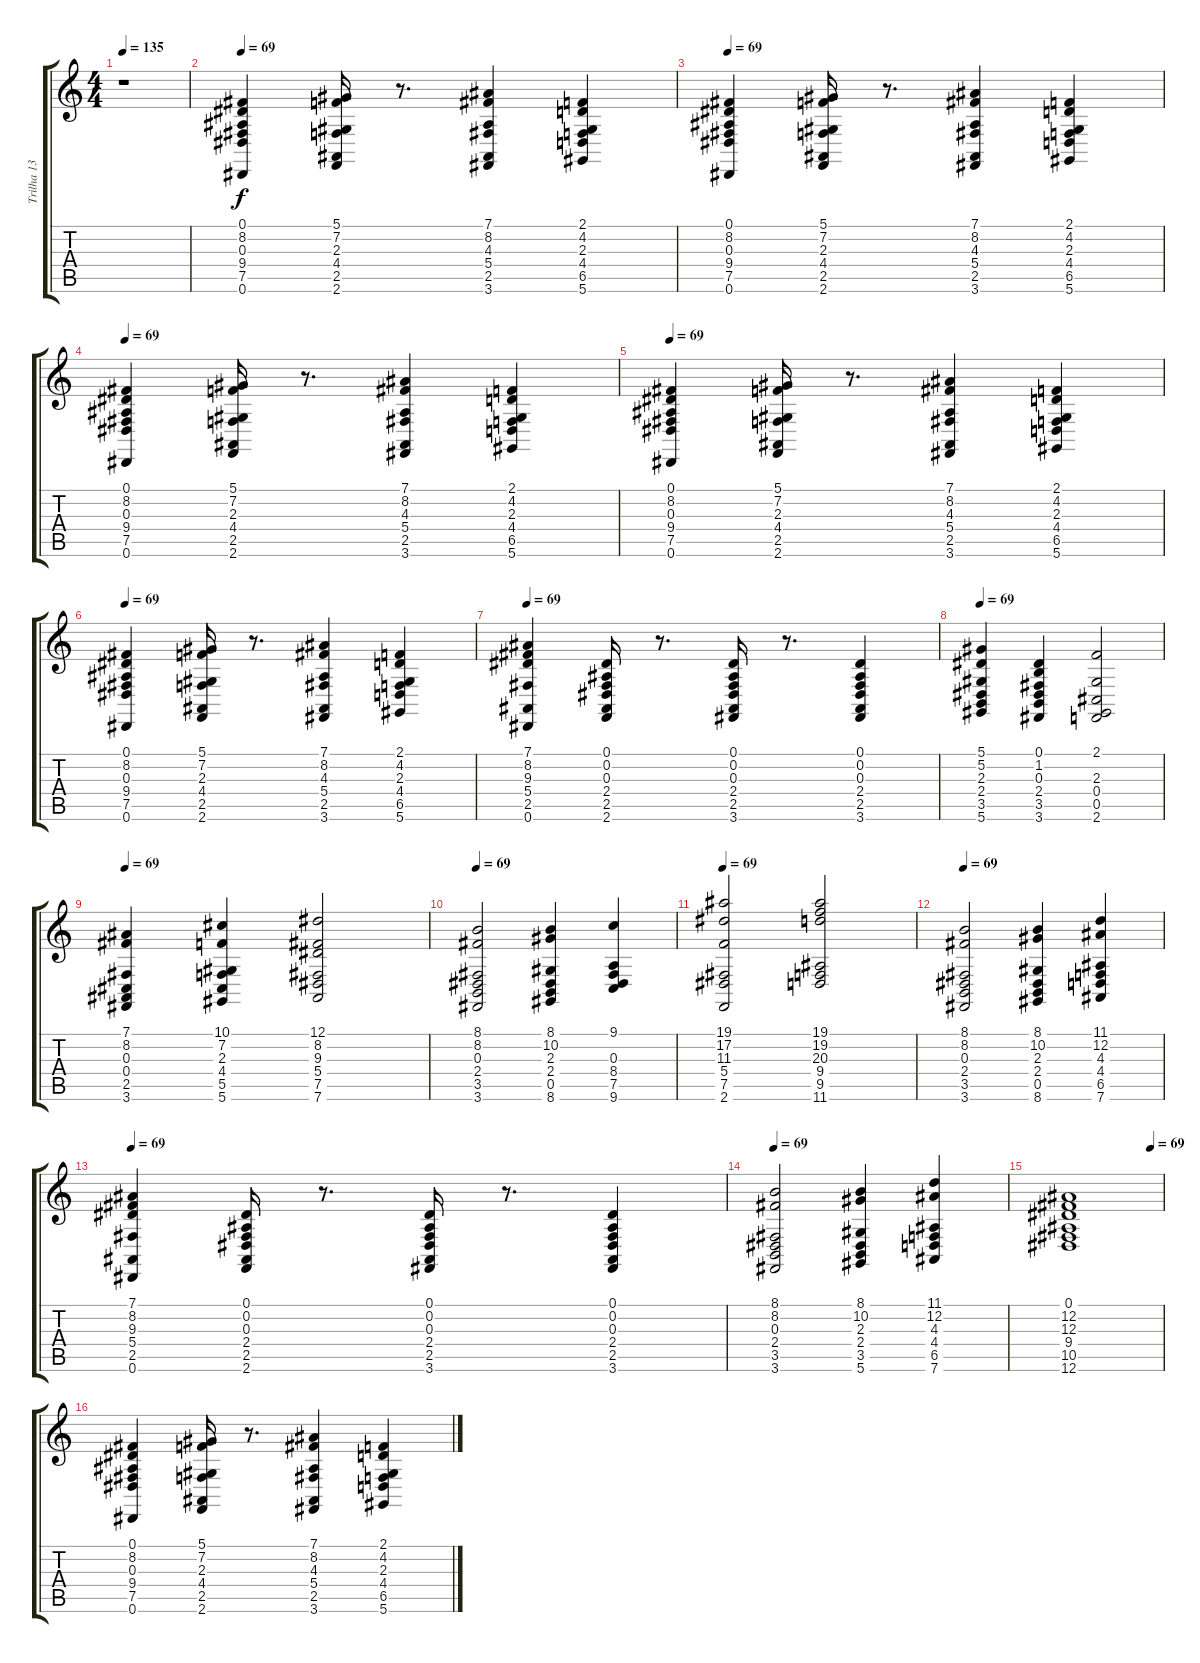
\track ("Trilha 13" "Trilha 13") {instrument harpsichord}
\staff {score tabs}
\tuning (Eb4 Bb3 Gb3 Db3 Ab2 Eb2) {hide}
\ts (4 4)
\tempo 135
\tempo 69
\tempo 135
\clef g2
\ks c
r.1{dy f volume 8 instrument stringensemble1} |
\tempo 69
(0.1 8.2 0.3 9.4 7.5 0.6).4{volume 8 instrument stringensemble1} (5.1 7.2 2.3 4.4 2.5 2.6).16 r.8{d} (7.1 8.2 4.3 5.4 2.5 3.6).4 (2.1 4.2 2.3 4.4 6.5 5.6).4 |
\tempo 69
(0.1 8.2 0.3 9.4 7.5 0.6).4{volume 8 instrument stringensemble1} (5.1 7.2 2.3 4.4 2.5 2.6).16 r.8{d} (7.1 8.2 4.3 5.4 2.5 3.6).4 (2.1 4.2 2.3 4.4 6.5 5.6).4 |
\tempo 69
(0.1 8.2 0.3 9.4 7.5 0.6).4{volume 8 instrument stringensemble1} (5.1 7.2 2.3 4.4 2.5 2.6).16 r.8{d} (7.1 8.2 4.3 5.4 2.5 3.6).4 (2.1 4.2 2.3 4.4 6.5 5.6).4 |
\tempo 69
(0.1 8.2 0.3 9.4 7.5 0.6).4{volume 8 instrument stringensemble1} (5.1 7.2 2.3 4.4 2.5 2.6).16 r.8{d} (7.1 8.2 4.3 5.4 2.5 3.6).4 (2.1 4.2 2.3 4.4 6.5 5.6).4 |
\tempo 69
(0.1 8.2 0.3 9.4 7.5 0.6).4{volume 8 instrument stringensemble1} (5.1 7.2 2.3 4.4 2.5 2.6).16 r.8{d} (7.1 8.2 4.3 5.4 2.5 3.6).4 (2.1 4.2 2.3 4.4 6.5 5.6).4 |
\tempo 69
(7.1 8.2 9.3 5.4 2.5 0.6).4{volume 8 instrument stringensemble1} (0.1 0.2 0.3 2.4 2.5 2.6).16 r.8{d} (0.1 0.2 0.3 2.4 2.5 3.6).16 r.8{d} (0.1 0.2 0.3 2.4 2.5 3.6).4 |
\tempo 69
(5.1 5.2 2.3 2.4 3.5 5.6).4{volume 8 instrument stringensemble1} (0.1 1.2 0.3 2.4 3.5 3.6).4 (2.1 2.3 0.4 0.5 2.6).2 |
\tempo 69
(7.1 8.2 0.3 0.4 2.5 3.6).4{volume 8 instrument stringensemble1} (10.1 7.2 2.3 4.4 5.5 5.6).4 (12.1 8.2 9.3 5.4 7.5 7.6).2 |
\tempo 69
(8.1 8.2 0.3 2.4 3.5 3.6).2{volume 8 instrument stringensemble1} (8.1 10.2 2.3 2.4 0.5 8.6).4 (9.1 0.3 8.4 7.5 9.6).4 |
\tempo 69
(19.1 17.2 11.3 5.4 7.5 2.6).2{volume 8 instrument stringensemble1} (19.1 19.2 20.3 9.4 9.5 11.6).2 |
\tempo 69
(8.1 8.2 0.3 2.4 3.5 3.6).2{volume 8 instrument stringensemble1} (8.1 10.2 2.3 2.4 0.5 8.6).4 (11.1 12.2 4.3 4.4 6.5 7.6).4 |
\tempo 69
(7.1 8.2 9.3 5.4 2.5 0.6).4{volume 8 instrument stringensemble1} (0.1 0.2 0.3 2.4 2.5 2.6).16 r.8{d} (0.1 0.2 0.3 2.4 2.5 3.6).16 r.8{d} (0.1 0.2 0.3 2.4 2.5 3.6).4 |
\tempo 69
(8.1 8.2 0.3 2.4 3.5 3.6).2{volume 8 instrument stringensemble1} (8.1 10.2 2.3 2.4 3.5 5.6).4 (11.1 12.2 4.3 4.4 6.5 7.6).4 |
\tempo (69 0.875)
(0.1 12.2 12.3 9.4 10.5 12.6).1{volume 8 instrument stringensemble1} |
(0.1 8.2 0.3 9.4 7.5 0.6).4{volume 8 instrument stringensemble1} (5.1 7.2 2.3 4.4 2.5 2.6).16 r.8{d} (7.1 8.2 4.3 5.4 2.5 3.6).4 (2.1 4.2 2.3 4.4 6.5 5.6).4
